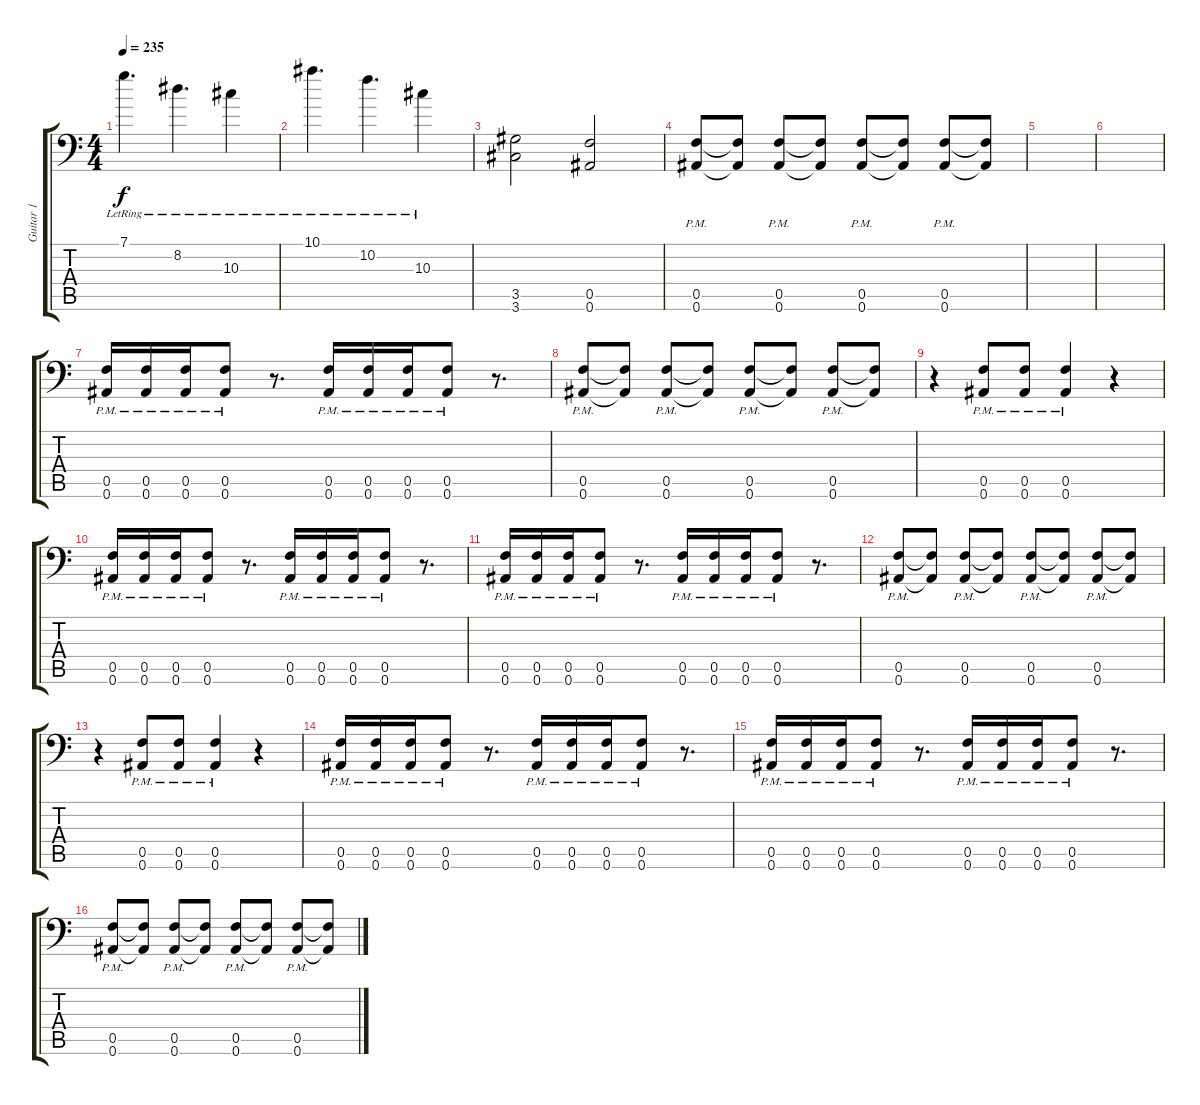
\track ("Guitar 1" "Guitar 1") {instrument distortionguitar}
\staff {score tabs}
\tuning (C4 G3 Eb3 Bb2 F2 Bb1) {hide}
\ts (4 4)
\tempo 235
\clef f4
\ks c
7.1{lr}.4{d dy f} 8.2{lr}.4{d} 10.3{lr}.4 |
10.1{lr}.4{d} 10.2{lr}.4{d} 10.3{lr}.4 |
(3.5 3.6).2 (0.5 0.6).2 |
(0.5{pm} 0.6{pm}).8 (0.5{t} 0.6{t}).8 (0.5{pm} 0.6{pm}).8 (0.5{t} 0.6{t}).8 (0.5{pm} 0.6{pm}).8 (0.5{t} 0.6{t}).8 (0.5{pm} 0.6{pm}).8 (0.5{t} 0.6{t}).8 |
|
|
(0.5{pm} 0.6{pm}).16 (0.5{pm} 0.6{pm}).16 (0.5{pm} 0.6{pm}).16 (0.5{pm} 0.6{pm}).8 r.8{d} (0.5{pm} 0.6{pm}).16 (0.5{pm} 0.6{pm}).16 (0.5{pm} 0.6{pm}).16 (0.5{pm} 0.6{pm}).8 r.8{d} |
(0.5{pm} 0.6{pm}).8 (0.5{t} 0.6{t}).8 (0.5{pm} 0.6{pm}).8 (0.5{t} 0.6{t}).8 (0.5{pm} 0.6{pm}).8 (0.5{t} 0.6{t}).8 (0.5{pm} 0.6{pm}).8 (0.5{t} 0.6{t}).8 |
r.4 (0.5{pm} 0.6{pm}).8 (0.5{pm} 0.6{pm}).8 (0.5{pm} 0.6{pm}).4 r.4 |
(0.5{pm} 0.6{pm}).16 (0.5{pm} 0.6{pm}).16 (0.5{pm} 0.6{pm}).16 (0.5{pm} 0.6{pm}).8 r.8{d} (0.5{pm} 0.6{pm}).16 (0.5{pm} 0.6{pm}).16 (0.5{pm} 0.6{pm}).16 (0.5{pm} 0.6{pm}).8 r.8{d} |
(0.5{pm} 0.6{pm}).16 (0.5{pm} 0.6{pm}).16 (0.5{pm} 0.6{pm}).16 (0.5{pm} 0.6{pm}).8 r.8{d} (0.5{pm} 0.6{pm}).16 (0.5{pm} 0.6{pm}).16 (0.5{pm} 0.6{pm}).16 (0.5{pm} 0.6{pm}).8 r.8{d} |
(0.5{pm} 0.6{pm}).8 (0.5{t} 0.6{t}).8 (0.5{pm} 0.6{pm}).8 (0.5{t} 0.6{t}).8 (0.5{pm} 0.6{pm}).8 (0.5{t} 0.6{t}).8 (0.5{pm} 0.6{pm}).8 (0.5{t} 0.6{t}).8 |
r.4 (0.5{pm} 0.6{pm}).8 (0.5{pm} 0.6{pm}).8 (0.5{pm} 0.6{pm}).4 r.4 |
(0.5{pm} 0.6{pm}).16 (0.5{pm} 0.6{pm}).16 (0.5{pm} 0.6{pm}).16 (0.5{pm} 0.6{pm}).8 r.8{d} (0.5{pm} 0.6{pm}).16 (0.5{pm} 0.6{pm}).16 (0.5{pm} 0.6{pm}).16 (0.5{pm} 0.6{pm}).8 r.8{d} |
(0.5{pm} 0.6{pm}).16 (0.5{pm} 0.6{pm}).16 (0.5{pm} 0.6{pm}).16 (0.5{pm} 0.6{pm}).8 r.8{d} (0.5{pm} 0.6{pm}).16 (0.5{pm} 0.6{pm}).16 (0.5{pm} 0.6{pm}).16 (0.5{pm} 0.6{pm}).8 r.8{d} |
(0.5{pm} 0.6{pm}).8 (0.5{t} 0.6{t}).8 (0.5{pm} 0.6{pm}).8 (0.5{t} 0.6{t}).8 (0.5{pm} 0.6{pm}).8 (0.5{t} 0.6{t}).8 (0.5{pm} 0.6{pm}).8 (0.5{t} 0.6{t}).8
